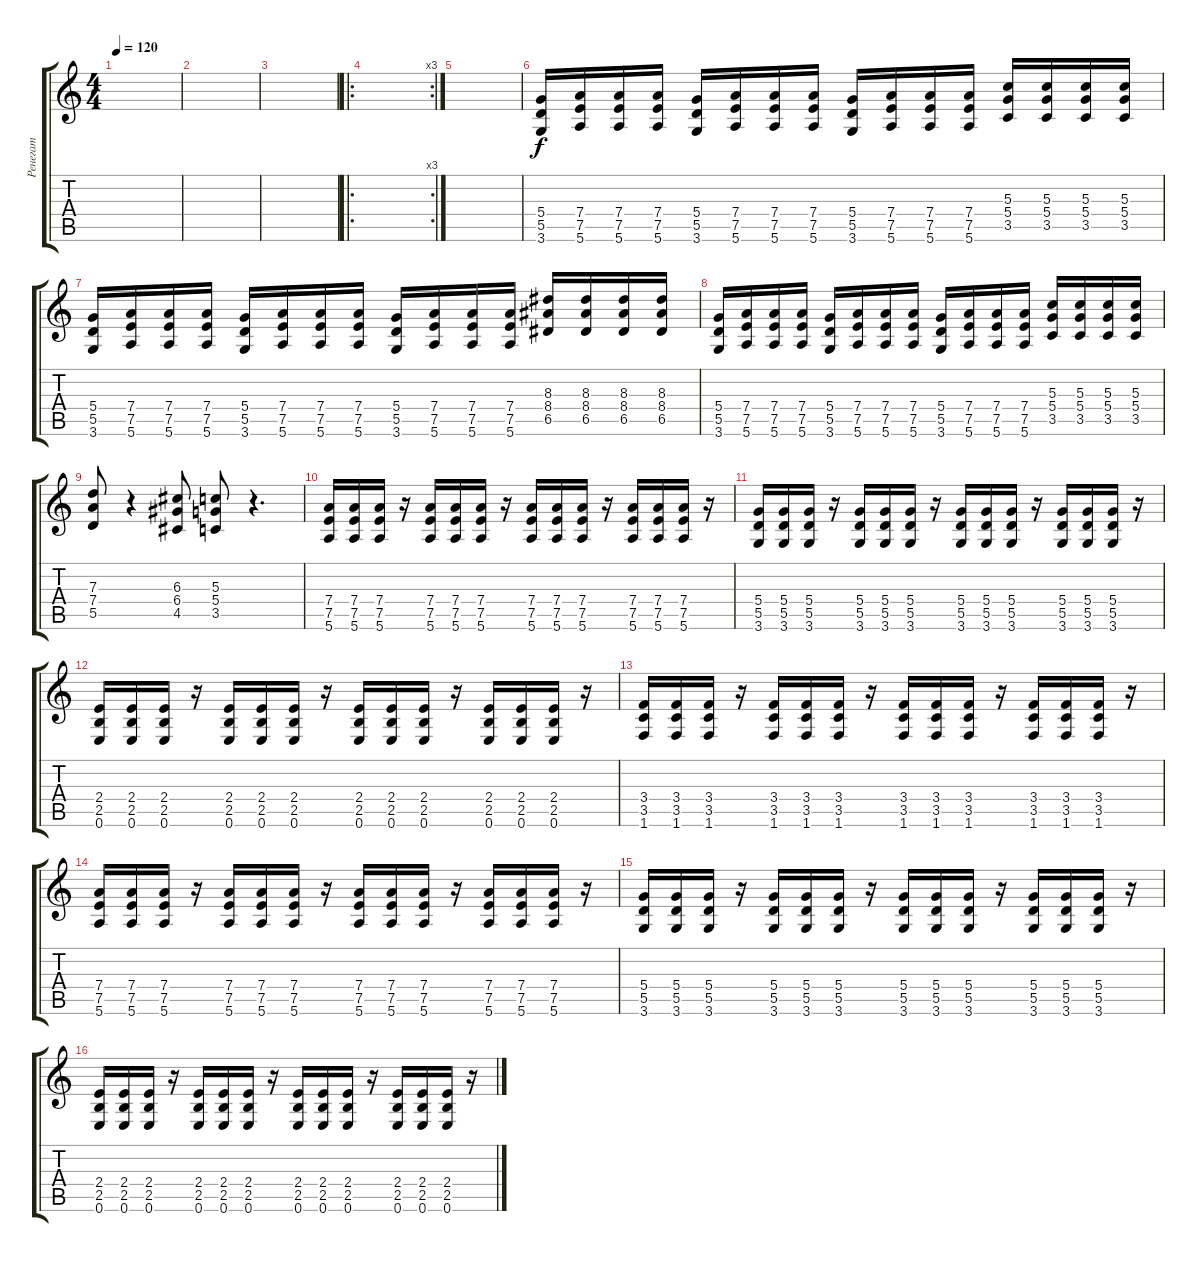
\track ("Ренегат" "Ренегат") {instrument distortionguitar}
\staff {score tabs}
\tuning (E4 B3 G3 D3 A2 E2) {hide}
\ts (4 4)
\tempo 120
\clef g2
\ks c
|
|
|
\ro
\rc 3
|
|
(5.4 5.5 3.6).16 (7.4 7.5 5.6).16 (7.4 7.5 5.6).16 (7.4 7.5 5.6).16 (5.4 5.5 3.6).16 (7.4 7.5 5.6).16 (7.4 7.5 5.6).16 (7.4 7.5 5.6).16 (5.4 5.5 3.6).16 (7.4 7.5 5.6).16 (7.4 7.5 5.6).16 (7.4 7.5 5.6).16 (5.3 5.4 3.5).16 (5.3 5.4 3.5).16 (5.3 5.4 3.5).16 (5.3 5.4 3.5).16 |
(5.4 5.5 3.6).16 (7.4 7.5 5.6).16 (7.4 7.5 5.6).16 (7.4 7.5 5.6).16 (5.4 5.5 3.6).16 (7.4 7.5 5.6).16 (7.4 7.5 5.6).16 (7.4 7.5 5.6).16 (5.4 5.5 3.6).16 (7.4 7.5 5.6).16 (7.4 7.5 5.6).16 (7.4 7.5 5.6).16 (8.3 8.4 6.5).16 (8.3 8.4 6.5).16 (8.3 8.4 6.5).16 (8.3 8.4 6.5).16 |
(5.4 5.5 3.6).16 (7.4 7.5 5.6).16 (7.4 7.5 5.6).16 (7.4 7.5 5.6).16 (5.4 5.5 3.6).16 (7.4 7.5 5.6).16 (7.4 7.5 5.6).16 (7.4 7.5 5.6).16 (5.4 5.5 3.6).16 (7.4 7.5 5.6).16 (7.4 7.5 5.6).16 (7.4 7.5 5.6).16 (5.3 5.4 3.5).16 (5.3 5.4 3.5).16 (5.3 5.4 3.5).16 (5.3 5.4 3.5).16 |
(7.3 7.4 5.5).8 r.4 (6.3 6.4 4.5).8 (5.3 5.4 3.5).8 r.4{d} |
(7.4 7.5 5.6).16 (7.4 7.5 5.6).16 (7.4 7.5 5.6).16 r.16 (7.4 7.5 5.6).16 (7.4 7.5 5.6).16 (7.4 7.5 5.6).16 r.16 (7.4 7.5 5.6).16 (7.4 7.5 5.6).16 (7.4 7.5 5.6).16 r.16 (7.4 7.5 5.6).16 (7.4 7.5 5.6).16 (7.4 7.5 5.6).16 r.16 |
(5.4 5.5 3.6).16 (5.4 5.5 3.6).16 (5.4 5.5 3.6).16 r.16 (5.4 5.5 3.6).16 (5.4 5.5 3.6).16 (5.4 5.5 3.6).16 r.16 (5.4 5.5 3.6).16 (5.4 5.5 3.6).16 (5.4 5.5 3.6).16 r.16 (5.4 5.5 3.6).16 (5.4 5.5 3.6).16 (5.4 5.5 3.6).16 r.16 |
(2.4 2.5 0.6).16 (2.4 2.5 0.6).16 (2.4 2.5 0.6).16 r.16 (2.4 2.5 0.6).16 (2.4 2.5 0.6).16 (2.4 2.5 0.6).16 r.16 (2.4 2.5 0.6).16 (2.4 2.5 0.6).16 (2.4 2.5 0.6).16 r.16 (2.4 2.5 0.6).16 (2.4 2.5 0.6).16 (2.4 2.5 0.6).16 r.16 |
(3.4 3.5 1.6).16 (3.4 3.5 1.6).16 (3.4 3.5 1.6).16 r.16 (3.4 3.5 1.6).16 (3.4 3.5 1.6).16 (3.4 3.5 1.6).16 r.16 (3.4 3.5 1.6).16 (3.4 3.5 1.6).16 (3.4 3.5 1.6).16 r.16 (3.4 3.5 1.6).16 (3.4 3.5 1.6).16 (3.4 3.5 1.6).16 r.16 |
(7.4 7.5 5.6).16 (7.4 7.5 5.6).16 (7.4 7.5 5.6).16 r.16 (7.4 7.5 5.6).16 (7.4 7.5 5.6).16 (7.4 7.5 5.6).16 r.16 (7.4 7.5 5.6).16 (7.4 7.5 5.6).16 (7.4 7.5 5.6).16 r.16 (7.4 7.5 5.6).16 (7.4 7.5 5.6).16 (7.4 7.5 5.6).16 r.16 |
(5.4 5.5 3.6).16 (5.4 5.5 3.6).16 (5.4 5.5 3.6).16 r.16 (5.4 5.5 3.6).16 (5.4 5.5 3.6).16 (5.4 5.5 3.6).16 r.16 (5.4 5.5 3.6).16 (5.4 5.5 3.6).16 (5.4 5.5 3.6).16 r.16 (5.4 5.5 3.6).16 (5.4 5.5 3.6).16 (5.4 5.5 3.6).16 r.16 |
(2.4 2.5 0.6).16 (2.4 2.5 0.6).16 (2.4 2.5 0.6).16 r.16 (2.4 2.5 0.6).16 (2.4 2.5 0.6).16 (2.4 2.5 0.6).16 r.16 (2.4 2.5 0.6).16 (2.4 2.5 0.6).16 (2.4 2.5 0.6).16 r.16 (2.4 2.5 0.6).16 (2.4 2.5 0.6).16 (2.4 2.5 0.6).16 r.16
